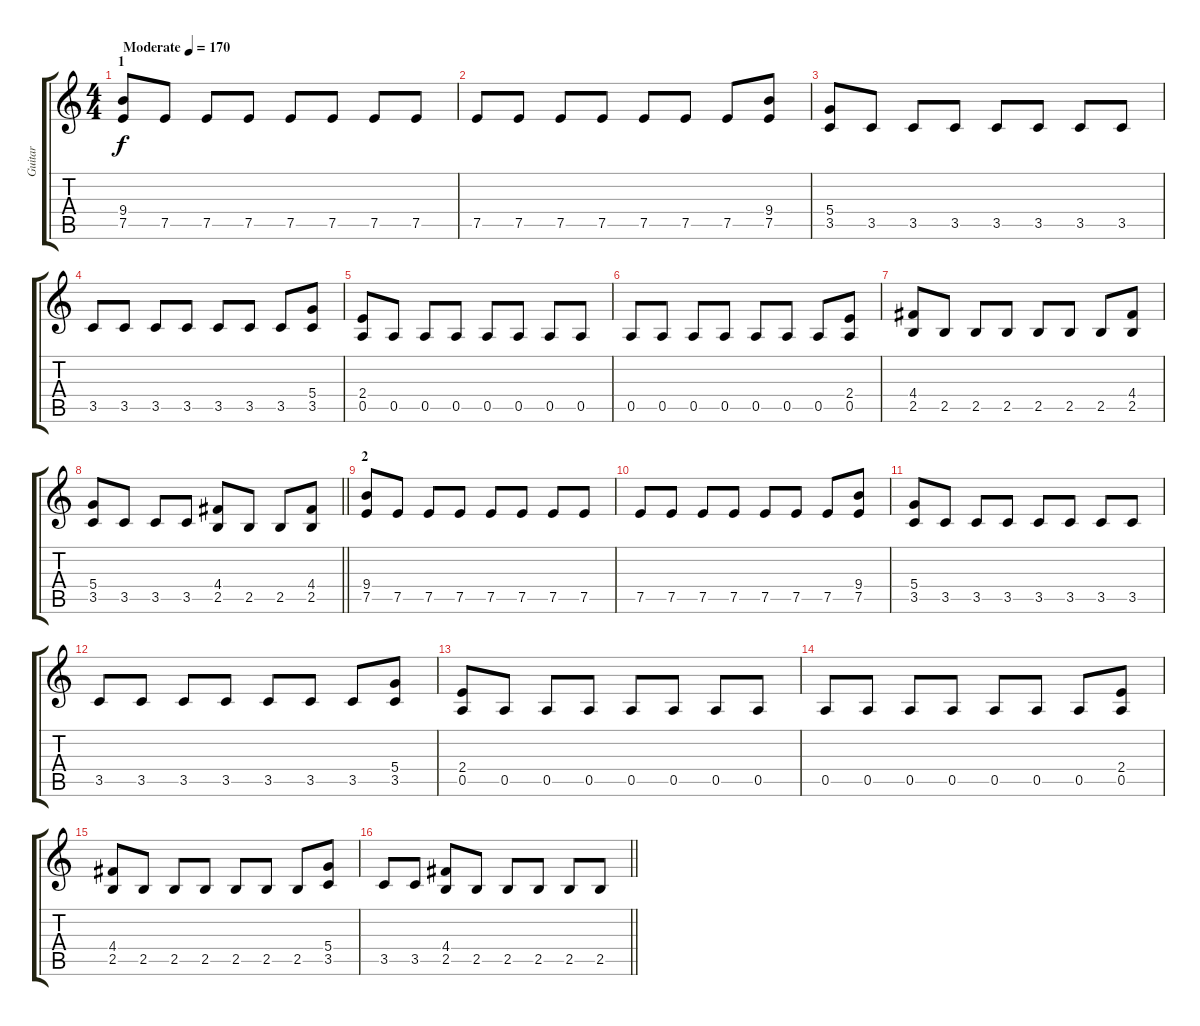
\track ("Guitar" "Guitar") {instrument overdrivenguitar}
\staff {score tabs}
\tuning (E4 B3 G3 D3 A2 E2) {hide}
\ts (4 4)
\section ("" "1")
\tempo (170 "Moderate")
\clef g2
\ks c
(9.4 7.5).8{dy f instrument overdrivenguitar} 7.5.8 7.5.8 7.5.8 7.5.8 7.5.8 7.5.8 7.5.8 |
7.5.8 7.5.8 7.5.8 7.5.8 7.5.8 7.5.8 7.5.8 (9.4 7.5).8 |
(5.4 3.5).8 3.5.8 3.5.8 3.5.8 3.5.8 3.5.8 3.5.8 3.5.8 |
3.5.8 3.5.8 3.5.8 3.5.8 3.5.8 3.5.8 3.5.8 (5.4 3.5).8 |
(2.4 0.5).8 0.5.8 0.5.8 0.5.8 0.5.8 0.5.8 0.5.8 0.5.8 |
0.5.8 0.5.8 0.5.8 0.5.8 0.5.8 0.5.8 0.5.8 (2.4 0.5).8 |
(4.4 2.5).8 2.5.8 2.5.8 2.5.8 2.5.8 2.5.8 2.5.8 (4.4 2.5).8 |
\barLineRight lightlight
(5.4 3.5).8 3.5.8 3.5.8 3.5.8 (4.4 2.5).8 2.5.8 2.5.8 (4.4 2.5).8 |
\section ("" "2")
(9.4 7.5).8 7.5.8 7.5.8 7.5.8 7.5.8 7.5.8 7.5.8 7.5.8 |
7.5.8 7.5.8 7.5.8 7.5.8 7.5.8 7.5.8 7.5.8 (9.4 7.5).8 |
(5.4 3.5).8 3.5.8 3.5.8 3.5.8 3.5.8 3.5.8 3.5.8 3.5.8 |
3.5.8 3.5.8 3.5.8 3.5.8 3.5.8 3.5.8 3.5.8 (5.4 3.5).8 |
(2.4 0.5).8 0.5.8 0.5.8 0.5.8 0.5.8 0.5.8 0.5.8 0.5.8 |
0.5.8 0.5.8 0.5.8 0.5.8 0.5.8 0.5.8 0.5.8 (2.4 0.5).8 |
(4.4 2.5).8 2.5.8 2.5.8 2.5.8 2.5.8 2.5.8 2.5.8 (5.4 3.5).8 |
\barLineRight lightlight
3.5.8 3.5.8 (4.4 2.5).8 2.5.8 2.5.8 2.5.8 2.5.8 2.5.8
